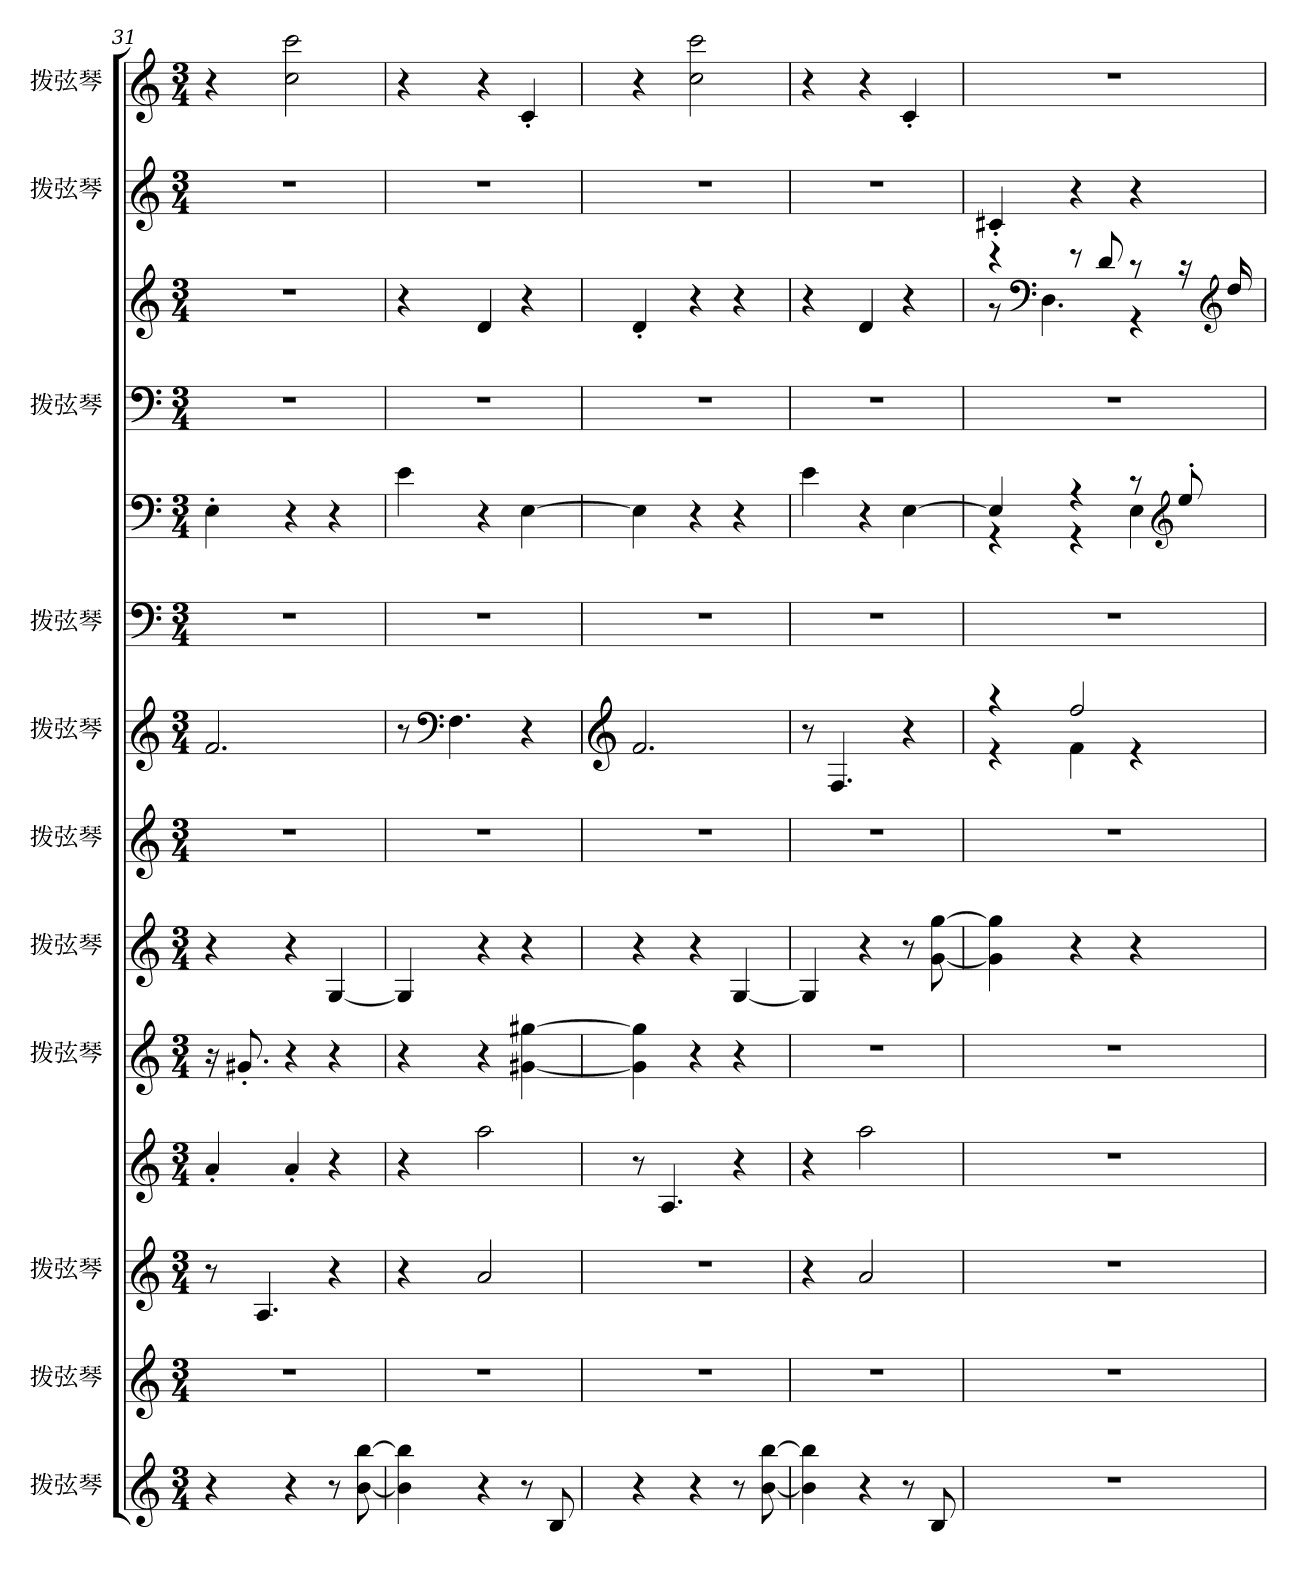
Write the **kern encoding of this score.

**kern	**kern	**kern	**kern	**kern	**kern	**kern	**kern	**kern	**kern	**kern	**kern	**kern	**kern
*part11	*part10	*part9	*part9	*part8	*part7	*part6	*part5	*part4	*part4	*part3	*part3	*part2	*part1
*staff14	*staff13	*staff12	*staff11	*staff10	*staff9	*staff8	*staff7	*staff6	*staff5	*staff4	*staff3	*staff2	*staff1
*I"拨弦琴	*I"拨弦琴	*I"拨弦琴	*	*I"拨弦琴	*I"拨弦琴	*I"拨弦琴	*I"拨弦琴	*I"拨弦琴	*	*I"拨弦琴	*	*I"拨弦琴	*I"拨弦琴
*clefG2	*clefG2	*clefG2	*clefG2	*clefG2	*clefG2	*clefG2	*clefG2	*clefF4	*clefF4	*clefF4	*clefG2	*clefG2	*clefG2
*k[]	*k[]	*k[]	*k[]	*k[]	*k[]	*k[]	*k[]	*k[]	*k[]	*k[]	*k[]	*k[]	*k[]
*M3/4	*M3/4	*M3/4	*M3/4	*M3/4	*M3/4	*M3/4	*M3/4	*M3/4	*M3/4	*M3/4	*M3/4	*M3/4	*M3/4
=31	=31	=31	=31	=31	=31	=31	=31	=31	=31	=31	=31	=31	=31
4r	2.r	8r	4a'/	16r	4r	2.r	2.f/	2.r	4E'\	2.r	2.r	2.r	4r
.	.	.	.	8.g#X'/	.	.	.	.	.	.	.	.	.
.	.	4.A/	.	.	.	.	.	.	.	.	.	.	.
4r	.	.	4a'/	4r	4r	.	.	.	4r	.	.	.	2cc\ 2ccc\
8r	.	4r	4r	4r	[4G/	.	.	.	4r	.	.	.	.
[8b\ [8bb\	.	.	.	.	.	.	.	.	.	.	.	.	.
=32	=32	=32	=32	=32	=32	=32	=32	=32	=32	=32	=32	=32	=32
4b\] 4bb\]	2.r	4r	4r	4r	4G/]	2.r	8r	2.r	4e\	2.r	4r	2.r	4r
*	*	*	*	*	*	*	*clefF4	*	*	*	*	*	*
.	.	.	.	.	.	.	4.F\	.	.	.	.	.	.
4r	.	2a/	2aa\	4r	4r	.	.	.	4r	.	4d/	.	4r
8r	.	.	.	[4g#X\ [4gg#X\	4r	.	4r	.	[4E\	.	4r	.	4c'/
8B/	.	.	.	.	.	.	.	.	.	.	.	.	.
!!LO:PB:g=z
=33	=33	=33	=33	=33	=33	=33	=33	=33	=33	=33	=33	=33	=33
*	*	*	*	*	*	*	*clefG2	*	*	*	*	*	*
4r	2.r	2.r	8r	4g#\] 4gg#\]	4r	2.r	2.f/	2.r	4E\]	2.r	4d'/	2.r	4r
.	.	.	4.A/	.	.	.	.	.	.	.	.	.	.
4r	.	.	.	4r	4r	.	.	.	4r	.	4r	.	2cc\ 2ccc\
8r	.	.	4r	4r	[4G/	.	.	.	4r	.	4r	.	.
[8b\ [8bb\	.	.	.	.	.	.	.	.	.	.	.	.	.
=34	=34	=34	=34	=34	=34	=34	=34	=34	=34	=34	=34	=34	=34
4b\] 4bb\]	2.r	4r	4r	2.r	4G/]	2.r	8r	2.r	4e\	2.r	4r	2.r	4r
.	.	.	.	.	.	.	4.F/	.	.	.	.	.	.
4r	.	2a/	2aa\	.	4r	.	.	.	4r	.	4d/	.	4r
8r	.	.	.	.	8r	.	4r	.	[4E\	.	4r	.	4c'/
8B/	.	.	.	.	[8g\ [8gg\	.	.	.	.	.	.	.	.
=35	=35	=35	=35	=35	=35	=35	=35	=35	=35	=35	=35	=35	=35
*	*	*	*	*	*	*	*^	*	*^	*	*^	*	*
2.r	2.r	2.r	2.r	2.r	4g\] 4gg\]	2.r	4r	4r	2.r	4E/]	4r	2.r	4r	8r	4c#X'/	2.r
*	*	*	*	*	*	*	*	*	*	*	*	*	*clefF4	*	*	*
.	.	.	.	.	.	.	.	.	.	.	.	.	.	4.D\	.	.
.	.	.	.	.	4r	.	2ff/	4f\	.	4r	4r	.	8r	.	4r	.
.	.	.	.	.	.	.	.	.	.	.	.	.	8d/	.	.	.
.	.	.	.	.	4r	.	.	4r	.	8r	4E\	.	8r	4r	4r	.
*	*	*	*	*	*	*	*	*	*	*clefG2	*	*	*	*	*	*
.	.	.	.	.	.	.	.	.	.	8ee'/	.	.	16r	.	.	.
*	*	*	*	*	*	*	*	*	*	*	*	*	*clefG2	*	*	*
.	.	.	.	.	.	.	.	.	.	.	.	.	16dd/	.	.	.
*	*	*	*	*	*	*	*v	*v	*	*v	*v	*	*v	*v	*	*
=	=	=	=	=	=	=	=	=	=	=	=	=	=
*-	*-	*-	*-	*-	*-	*-	*-	*-	*-	*-	*-	*-	*-
